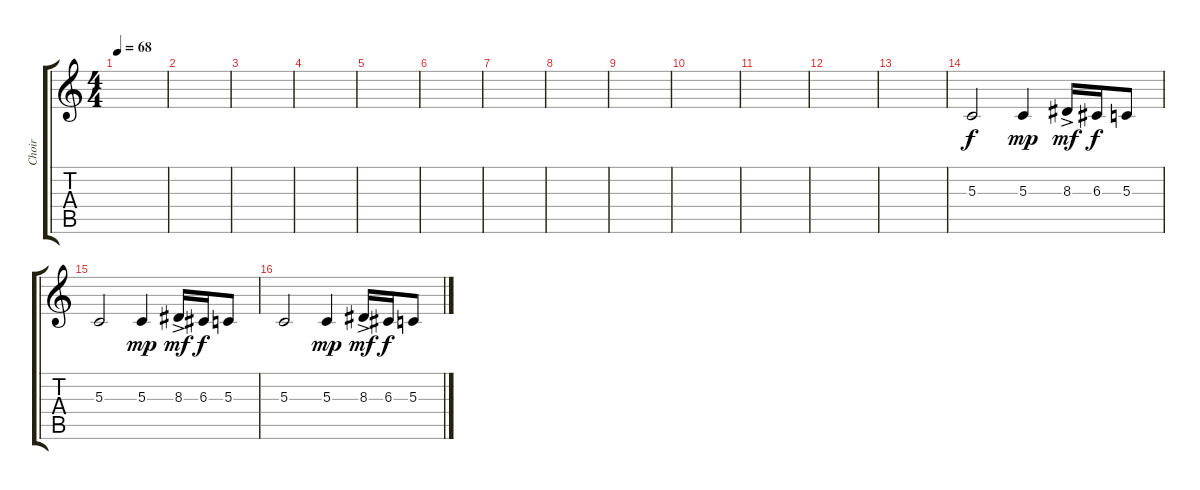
\track ("Choir" "Choir") {instrument choiraahs}
\staff {score tabs}
\tuning (E4 B3 G3 D3 A2 E2) {hide}
\ts (4 4)
\tempo 68
\clef g2
\ks c
|
|
|
|
|
|
|
|
|
|
|
|
|
5.3.2 5.3.4{dy mp} 8.3{ac}.16{dy mf} 6.3.16{dy f} 5.3.8 |
5.3.2 5.3.4{dy mp} 8.3{ac}.16{dy mf} 6.3.16{dy f} 5.3.8 |
5.3.2 5.3.4{dy mp} 8.3{ac}.16{dy mf} 6.3.16{dy f} 5.3.8
